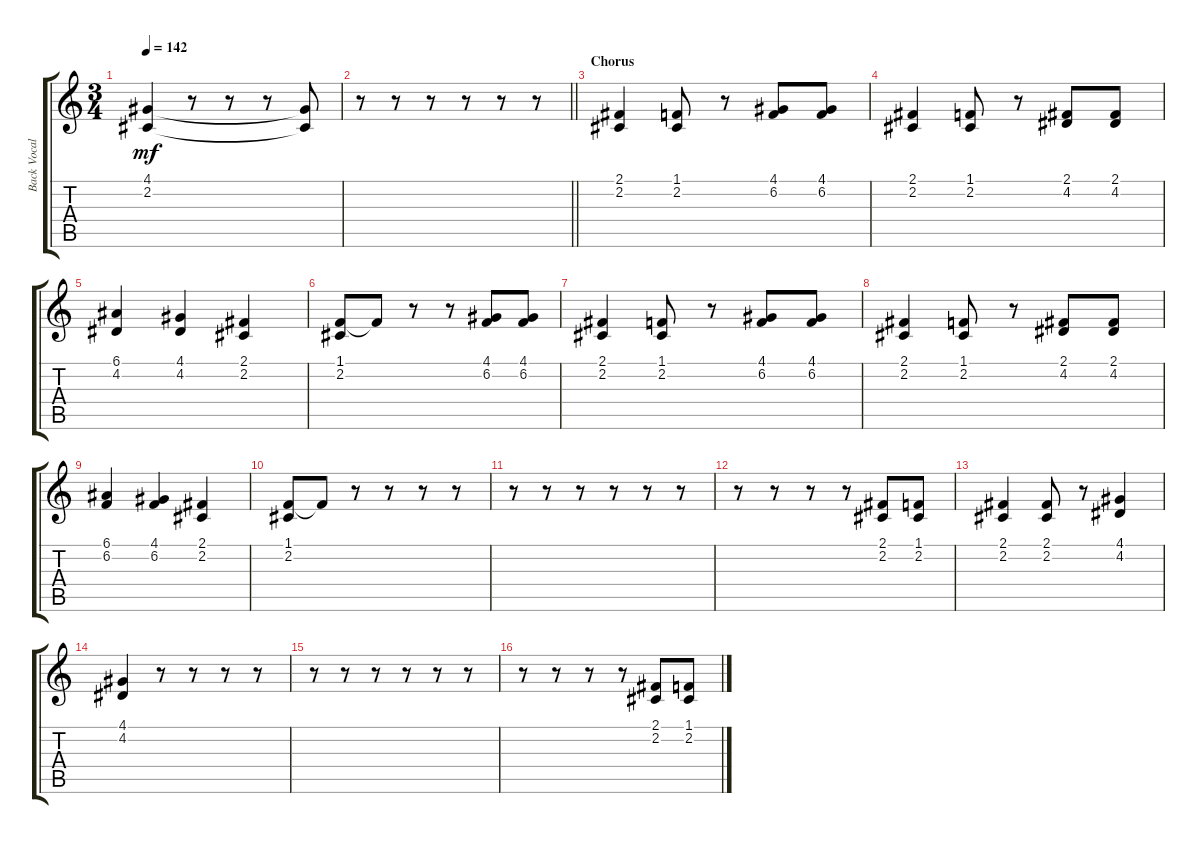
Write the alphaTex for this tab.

\track ("Back Vocal" "Back Vocal") {instrument altosax}
\staff {score tabs}
\tuning (E4 B3 G3 D3 A2 E2) {hide}
\ts (3 4)
\tempo 142
\clef g2
\ks c
(4.1 2.2).4{dy mf} r.8 r.8 r.8 (4.1{t} 2.2{t}).8 |
\barLineRight lightlight
r.8 r.8 r.8 r.8 r.8 r.8 |
\section ("" "Chorus")
(2.1 2.2).4 (1.1 2.2).8 r.8 (4.1 6.2).8 (4.1 6.2).8 |
(2.1 2.2).4 (1.1 2.2).8 r.8 (2.1 4.2).8 (2.1 4.2).8 |
(6.1 4.2).4 (4.1 4.2).4 (2.1 2.2).4 |
(1.1 2.2).8 1.1{t}.8 r.8 r.8 (4.1 6.2).8 (4.1 6.2).8 |
(2.1 2.2).4 (1.1 2.2).8 r.8 (4.1 6.2).8 (4.1 6.2).8 |
(2.1 2.2).4 (1.1 2.2).8 r.8 (2.1 4.2).8 (2.1 4.2).8 |
(6.1 6.2).4 (4.1 6.2).4 (2.1 2.2).4 |
(1.1 2.2).8 1.1{t}.8 r.8 r.8 r.8 r.8 |
r.8 r.8 r.8 r.8 r.8 r.8 |
r.8 r.8 r.8 r.8 (2.1 2.2).8 (1.1 2.2).8 |
(2.1 2.2).4 (2.1 2.2).8 r.8 (4.1 4.2).4 |
(4.1 4.2).4 r.8 r.8 r.8 r.8 |
r.8 r.8 r.8 r.8 r.8 r.8 |
r.8 r.8 r.8 r.8 (2.1 2.2).8 (1.1 2.2).8
